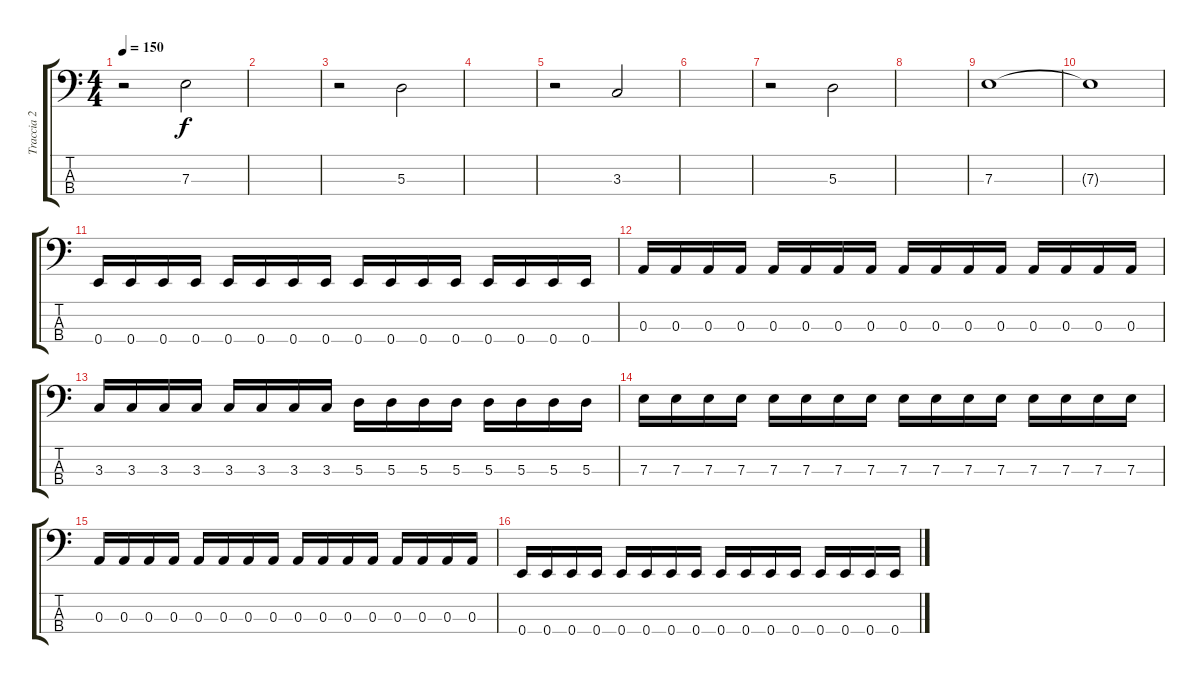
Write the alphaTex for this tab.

\track ("Traccia 2" "Traccia 2") {instrument electricbasspick}
\staff {score tabs}
\tuning (G2 D2 A1 E1) {hide}
\ts (4 4)
\tempo 150
\clef f4
\ks c
r.2{dy f} 7.3.2 |
|
r.2 5.3.2 |
|
r.2 3.3.2 |
|
r.2 5.3.2 |
|
7.3.1 |
7.3{t}.1 |
0.4.16 0.4.16 0.4.16 0.4.16 0.4.16 0.4.16 0.4.16 0.4.16 0.4.16 0.4.16 0.4.16 0.4.16 0.4.16 0.4.16 0.4.16 0.4.16 |
0.3.16 0.3.16 0.3.16 0.3.16 0.3.16 0.3.16 0.3.16 0.3.16 0.3.16 0.3.16 0.3.16 0.3.16 0.3.16 0.3.16 0.3.16 0.3.16 |
3.3.16 3.3.16 3.3.16 3.3.16 3.3.16 3.3.16 3.3.16 3.3.16 5.3.16 5.3.16 5.3.16 5.3.16 5.3.16 5.3.16 5.3.16 5.3.16 |
7.3.16 7.3.16 7.3.16 7.3.16 7.3.16 7.3.16 7.3.16 7.3.16 7.3.16 7.3.16 7.3.16 7.3.16 7.3.16 7.3.16 7.3.16 7.3.16 |
0.3.16 0.3.16 0.3.16 0.3.16 0.3.16 0.3.16 0.3.16 0.3.16 0.3.16 0.3.16 0.3.16 0.3.16 0.3.16 0.3.16 0.3.16 0.3.16 |
0.4.16 0.4.16 0.4.16 0.4.16 0.4.16 0.4.16 0.4.16 0.4.16 0.4.16 0.4.16 0.4.16 0.4.16 0.4.16 0.4.16 0.4.16 0.4.16
